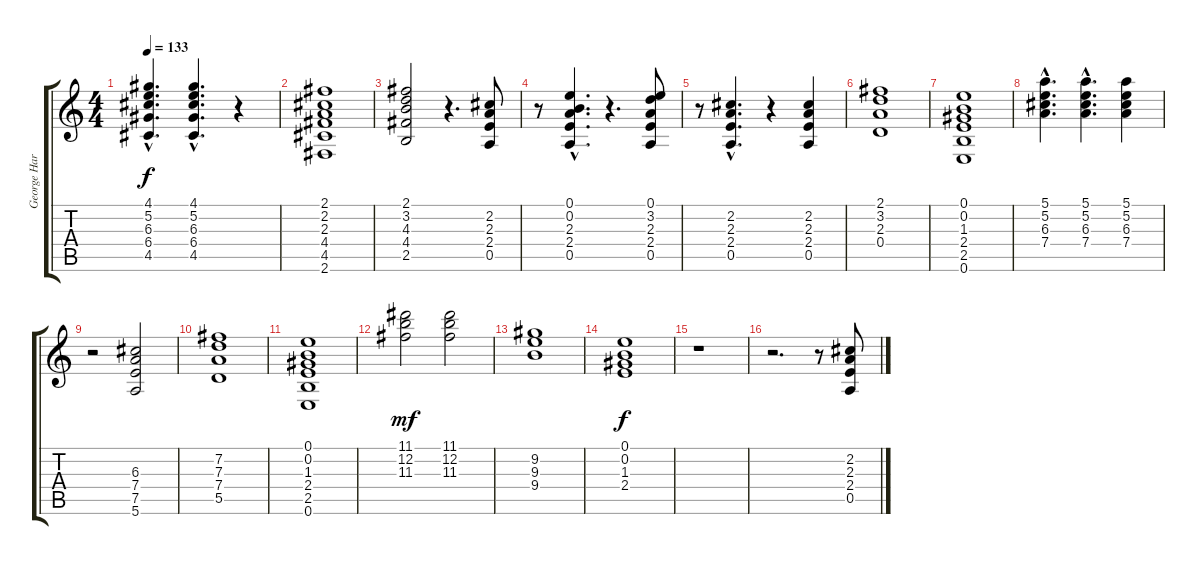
\track ("George Harrison - Guitar I" "George Har") {instrument overdrivenguitar}
\staff {score tabs}
\tuning (E4 B3 G3 D3 A2 E2) {hide}
\ts (4 4)
\tempo 133
\clef g2
\ks c
(4.1{hac} 5.2{hac} 6.3{hac} 6.4{hac} 4.5{hac}).4{d dy f} (4.1{hac} 5.2{hac} 6.3{hac} 6.4{hac} 4.5{hac}).4{d} r.4 |
(2.1 2.2 2.3 4.4 4.5 2.6).1 |
(2.1 3.2 4.3 4.4 2.5).2 r.4{d} (2.2 2.3 2.4 0.5).8 |
r.8 (0.1{hac} 0.2{hac} 2.3{hac} 2.4{hac} 0.5{hac}).4{d} r.4{d} (0.1 3.2 2.3 2.4 0.5).8 |
r.8 (2.2{hac} 2.3{hac} 2.4{hac} 0.5{hac}).4{d} r.4 (2.2 2.3 2.4 0.5).4 |
(2.1 3.2 2.3 0.4).1 |
(0.1 0.2 1.3 2.4 2.5 0.6).1 |
(5.1{hac} 5.2{hac} 6.3{hac} 7.4{hac}).4{d} (5.1{hac} 5.2{hac} 6.3{hac} 7.4{hac}).4{d} (5.1 5.2 6.3 7.4).4 |
r.2 (6.3 7.4 7.5 5.6).2 |
(7.2 7.3 7.4 5.5).1 |
(0.1 0.2 1.3 2.4 2.5 0.6).1 |
(11.1 12.2 11.3).2{dy mf} (11.1 12.2 11.3).2 |
(9.2 9.3 9.4).1 |
(0.1 0.2 1.3 2.4).1{dy f} |
r.1 |
r.2{d} r.8 (2.2 2.3 2.4 0.5).8
